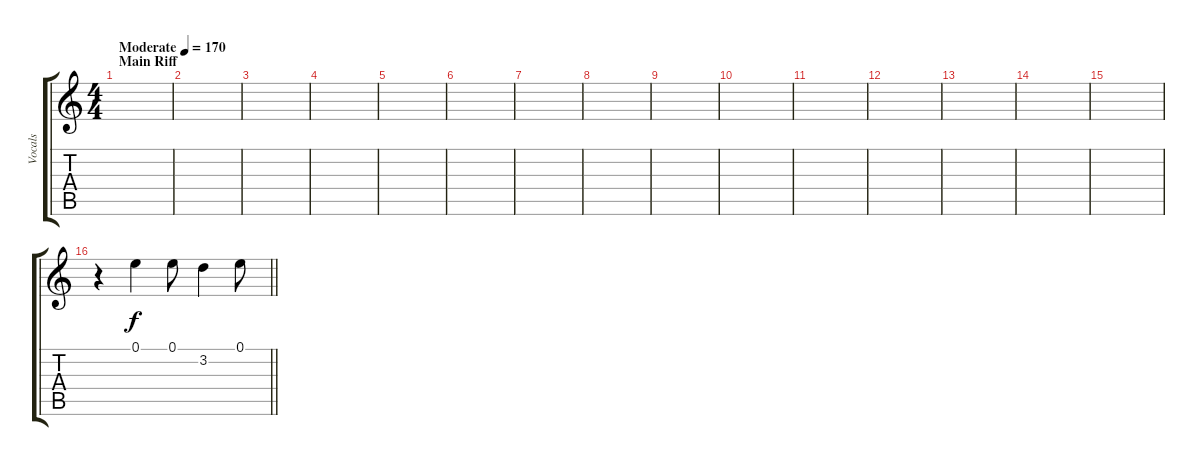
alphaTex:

\track ("Vocals" "Vocals") {instrument electricguitarjazz}
\staff {score tabs}
\tuning (E4 B3 G3 D3 A2 E2) {hide}
\ts (4 4)
\section ("" "Main Riff")
\tempo (170 "Moderate")
\clef g2
\ks c
|
|
|
|
|
|
|
|
|
|
|
|
|
|
|
\barLineRight lightlight
r.4 0.1.4 0.1.8 3.2.4 0.1.8
